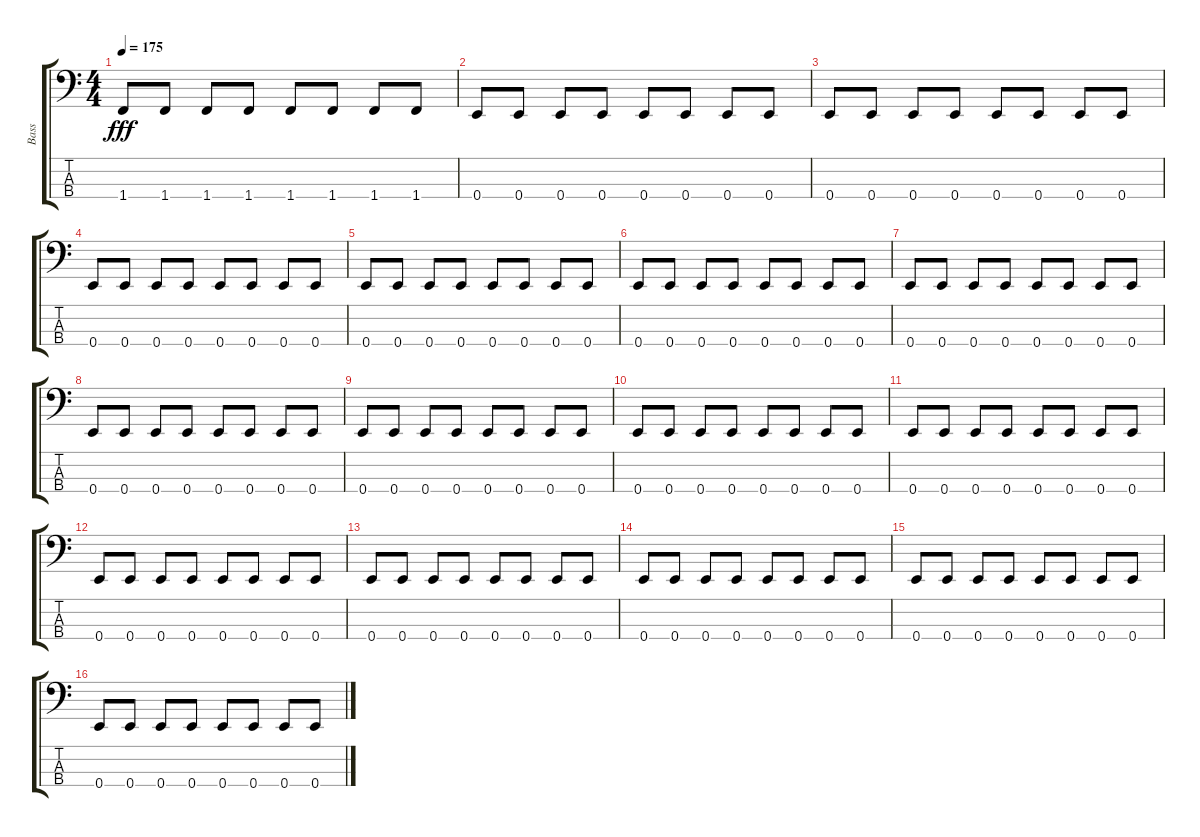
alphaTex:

\track ("Bass" "Bass") {instrument electricbasspick}
\staff {score tabs}
\tuning (G2 D2 A1 E1) {hide}
\ts (4 4)
\tempo 175
\clef f4
\ks c
1.4.8{dy fff} 1.4.8 1.4.8 1.4.8 1.4.8 1.4.8 1.4.8 1.4.8 |
0.4.8 0.4.8 0.4.8 0.4.8 0.4.8 0.4.8 0.4.8 0.4.8 |
0.4.8 0.4.8 0.4.8 0.4.8 0.4.8 0.4.8 0.4.8 0.4.8 |
0.4.8 0.4.8 0.4.8 0.4.8 0.4.8 0.4.8 0.4.8 0.4.8 |
0.4.8 0.4.8 0.4.8 0.4.8 0.4.8 0.4.8 0.4.8 0.4.8 |
0.4.8 0.4.8 0.4.8 0.4.8 0.4.8 0.4.8 0.4.8 0.4.8 |
0.4.8 0.4.8 0.4.8 0.4.8 0.4.8 0.4.8 0.4.8 0.4.8 |
0.4.8 0.4.8 0.4.8 0.4.8 0.4.8 0.4.8 0.4.8 0.4.8 |
0.4.8 0.4.8 0.4.8 0.4.8 0.4.8 0.4.8 0.4.8 0.4.8 |
0.4.8 0.4.8 0.4.8 0.4.8 0.4.8 0.4.8 0.4.8 0.4.8 |
0.4.8 0.4.8 0.4.8 0.4.8 0.4.8 0.4.8 0.4.8 0.4.8 |
0.4.8 0.4.8 0.4.8 0.4.8 0.4.8 0.4.8 0.4.8 0.4.8 |
0.4.8 0.4.8 0.4.8 0.4.8 0.4.8 0.4.8 0.4.8 0.4.8 |
0.4.8 0.4.8 0.4.8 0.4.8 0.4.8 0.4.8 0.4.8 0.4.8 |
0.4.8 0.4.8 0.4.8 0.4.8 0.4.8 0.4.8 0.4.8 0.4.8 |
0.4.8 0.4.8 0.4.8 0.4.8 0.4.8 0.4.8 0.4.8 0.4.8
